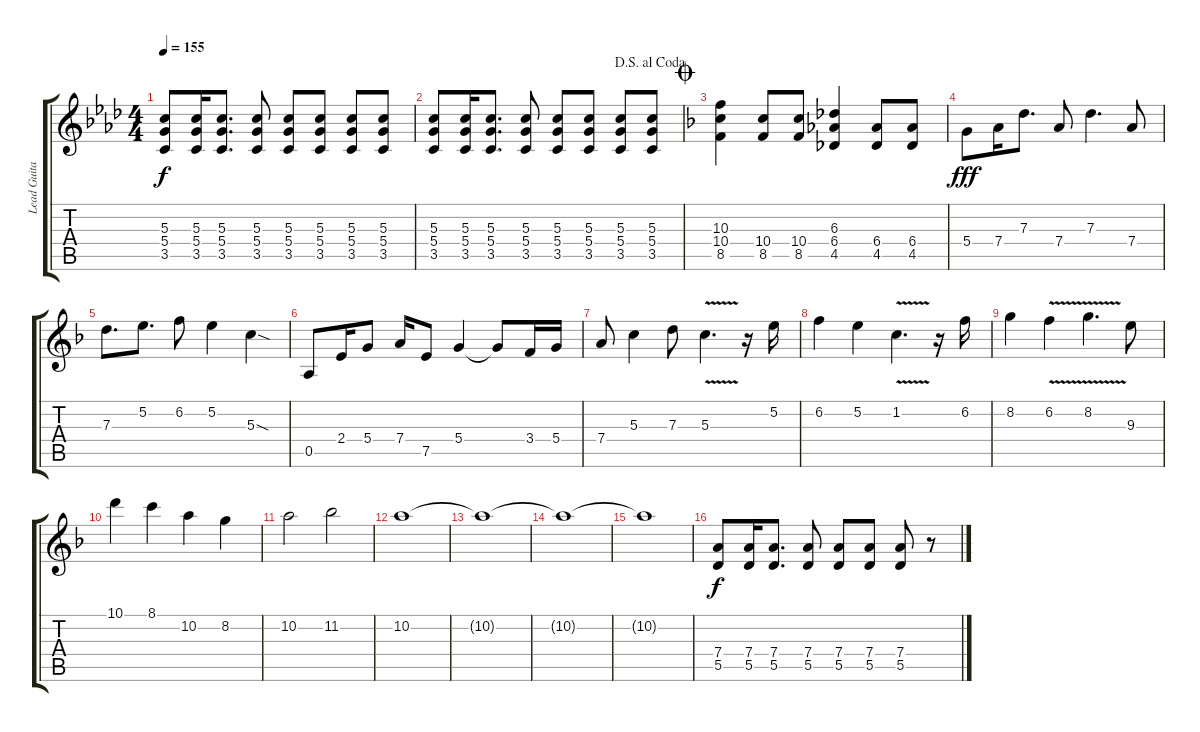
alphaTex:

\track ("Lead Guitar 2" "Lead Guita") {instrument distortionguitar}
\staff {score tabs}
\tuning (E4 B3 G3 D3 A2 E2) {hide}
\ts (4 4)
\tempo 155
\clef g2
\ks ab
(5.3 5.4 3.5).8{dy f} (5.3 5.4 3.5).16 (5.3 5.4 3.5).8{d} (5.3 5.4 3.5).8 (5.3 5.4 3.5).8 (5.3 5.4 3.5).8 (5.3 5.4 3.5).8 (5.3 5.4 3.5).8 |
\jump dalsegnoalcoda
(5.3 5.4 3.5).8 (5.3 5.4 3.5).16 (5.3 5.4 3.5).8{d} (5.3 5.4 3.5).8 (5.3 5.4 3.5).8 (5.3 5.4 3.5).8 (5.3 5.4 3.5).8 (5.3 5.4 3.5).8 |
\jump coda
\ks f
(10.3 10.4 8.5).4 (10.4 8.5).8 (10.4 8.5).8 (6.3 6.4 4.5).4 (6.4 4.5).8 (6.4 4.5).8 |
5.4.8{dy fff} 7.4.16 7.3.8{d} 7.4.8 7.3.4{d} 7.4.8 |
7.3.8{d} 5.2.8{d} 6.2.8 5.2.4 5.3{sod}.4 |
0.5.8 2.4.16 5.4.8 7.4.16 7.5.8 5.4.4 5.4{t}.8 3.4.16 5.4.16 |
7.4.8 5.3.4 7.3.8 5.3{v}.4{d} r.16 5.2.16 |
6.2.4 5.2.4 1.2{v}.4{d} r.16 6.2.16 |
8.2.4 6.2{v}.4 8.2{v}.4{d} 9.3.8 |
10.1.4 8.1.4 10.2.4 8.2.4 |
10.2.2 11.2.2 |
10.2.1 |
10.2{t}.1 |
10.2{t}.1 |
10.2{t}.1 |
(7.4 5.5).8{dy f} (7.4 5.5).16 (7.4 5.5).8{d} (7.4 5.5).8 (7.4 5.5).8 (7.4 5.5).8 (7.4 5.5).8 r.8
